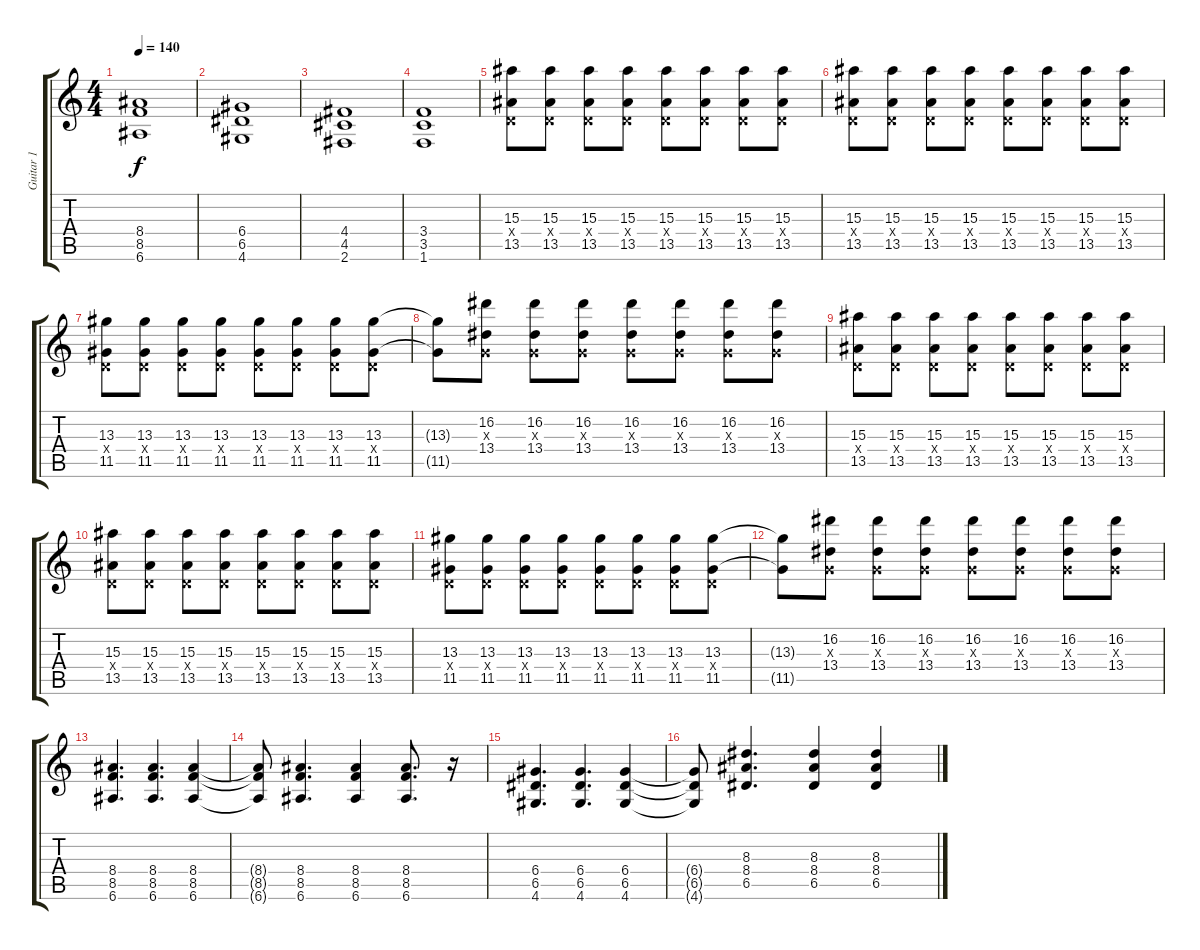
\track ("Guitar 1" "Guitar 1") {instrument overdrivenguitar}
\staff {score tabs}
\tuning (E4 B3 G3 D3 A2 E2) {hide}
\ts (4 4)
\tempo 140
\clef g2
\ks c
(8.4 8.5 6.6).1{dy f} |
(6.4 6.5 4.6).1 |
(4.4 4.5 2.6).1 |
(3.4 3.5 1.6).1 |
(15.3 0.4{x} 13.5).8{instrument overdrivenguitar} (15.3 0.4{x} 13.5).8 (15.3 0.4{x} 13.5).8 (15.3 0.4{x} 13.5).8 (15.3 0.4{x} 13.5).8 (15.3 0.4{x} 13.5).8 (15.3 0.4{x} 13.5).8 (15.3 0.4{x} 13.5).8 |
(15.3 0.4{x} 13.5).8 (15.3 0.4{x} 13.5).8 (15.3 0.4{x} 13.5).8 (15.3 0.4{x} 13.5).8 (15.3 0.4{x} 13.5).8 (15.3 0.4{x} 13.5).8 (15.3 0.4{x} 13.5).8 (15.3 0.4{x} 13.5).8 |
(13.3 0.4{x} 11.5).8 (13.3 0.4{x} 11.5).8 (13.3 0.4{x} 11.5).8 (13.3 0.4{x} 11.5).8 (13.3 0.4{x} 11.5).8 (13.3 0.4{x} 11.5).8 (13.3 0.4{x} 11.5).8 (13.3 0.4{x} 11.5).8 |
(13.3{t} 11.5{t}).8 (16.2 0.3{x} 13.4).8 (16.2 0.3{x} 13.4).8 (16.2 0.3{x} 13.4).8 (16.2 0.3{x} 13.4).8 (16.2 0.3{x} 13.4).8 (16.2 0.3{x} 13.4).8 (16.2 0.3{x} 13.4).8 |
(15.3 0.4{x} 13.5).8 (15.3 0.4{x} 13.5).8 (15.3 0.4{x} 13.5).8 (15.3 0.4{x} 13.5).8 (15.3 0.4{x} 13.5).8 (15.3 0.4{x} 13.5).8 (15.3 0.4{x} 13.5).8 (15.3 0.4{x} 13.5).8 |
(15.3 0.4{x} 13.5).8 (15.3 0.4{x} 13.5).8 (15.3 0.4{x} 13.5).8 (15.3 0.4{x} 13.5).8 (15.3 0.4{x} 13.5).8 (15.3 0.4{x} 13.5).8 (15.3 0.4{x} 13.5).8 (15.3 0.4{x} 13.5).8 |
(13.3 0.4{x} 11.5).8 (13.3 0.4{x} 11.5).8 (13.3 0.4{x} 11.5).8 (13.3 0.4{x} 11.5).8 (13.3 0.4{x} 11.5).8 (13.3 0.4{x} 11.5).8 (13.3 0.4{x} 11.5).8 (13.3 0.4{x} 11.5).8 |
(13.3{t} 11.5{t}).8 (16.2 0.3{x} 13.4).8 (16.2 0.3{x} 13.4).8 (16.2 0.3{x} 13.4).8 (16.2 0.3{x} 13.4).8 (16.2 0.3{x} 13.4).8 (16.2 0.3{x} 13.4).8 (16.2 0.3{x} 13.4).8 |
(8.4 8.5 6.6).4{d instrument overdrivenguitar} (8.4 8.5 6.6).4{d} (8.4 8.5 6.6).4 |
(8.4{t} 8.5{t} 6.6{t}).8 (8.4 8.5 6.6).4{d} (8.4 8.5 6.6).4 (8.4 8.5 6.6).8{d} r.16 |
(6.4 6.5 4.6).4{d} (6.4 6.5 4.6).4{d} (6.4 6.5 4.6).4 |
(6.4{t} 6.5{t} 4.6{t}).8 (8.3 8.4 6.5).4{d} (8.3 8.4 6.5).4 (8.3 8.4 6.5).4
